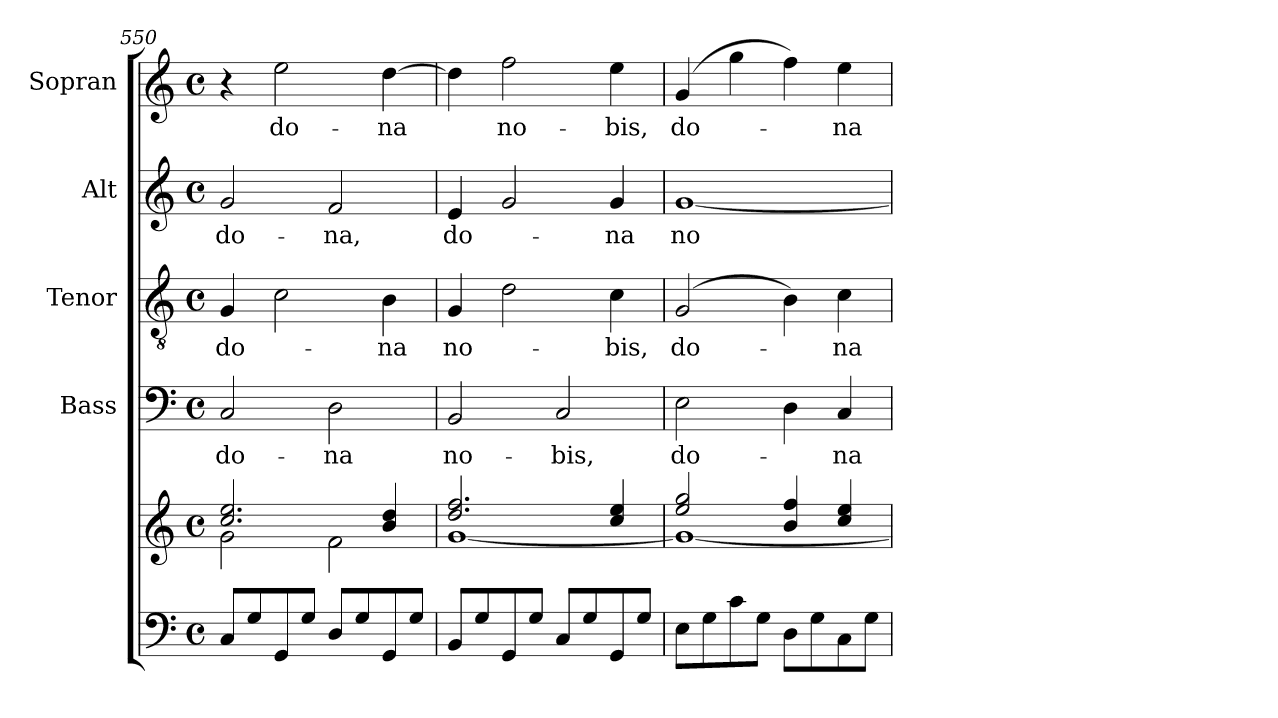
**kern	**kern	**kern	**text	**kern	**text	**kern	**text	**kern	**text
*part5	*part5	*part4	*part4	*part3	*part3	*part2	*part2	*part1	*part1
*staff6	*staff5	*staff4	*staff4	*staff3	*staff3	*staff2	*staff2	*staff1	*staff1
*	*	*I"Bass	*	*I"Tenor	*	*I"Alt	*	*I"Sopran	*
*	*	*I'B.	*	*I'T.	*	*I'A.	*	*I'S.	*
*clefF4	*clefG2	*clefF4	*	*clefGv2	*	*clefG2	*	*clefG2	*
*k[]	*k[]	*k[]	*	*k[]	*	*k[]	*	*k[]	*
*C:	*C:	*C:	*	*C:	*	*C:	*	*C:	*
*M4/4	*M4/4	*M4/4	*	*M4/4	*	*M4/4	*	*M4/4	*
*met(c)	*met(c)	*met(c)	*	*met(c)	*	*met(c)	*	*met(c)	*
=550	=550	=550	=550	=550	=550	=550	=550	=550	=550
*	*^	*	*	*	*	*	*	*	*
!	!	!	!	!LO:LY:b	!	!LO:LY:b	!	!LO:LY:b	!	!
8C/L	2.cc/ 2.ee/	2g\	2C/	do-	4G/	do-	2g/	do-	4r	.
8G/	.	.	.	.	.	.	.	.	.	.
!	!	!	!	!	!	!	!	!	!	!LO:LY:b
8GG/	.	.	.	.	2c\	.	.	.	2ee\	do-
8G/J	.	.	.	.	.	.	.	.	.	.
!	!	!	!	!LO:LY:b	!	!	!	!LO:LY:b	!	!
8D/L	.	2f\	2D\	-na	.	.	2f/	-na,	.	.
8G/	.	.	.	.	.	.	.	.	.	.
!	!	!	!	!	!	!LO:LY:b	!	!	!	!LO:LY:b
8GG/	4b/ 4dd/	.	.	.	4B\	-na	.	.	[4dd\	-na
8G/J	.	.	.	.	.	.	.	.	.	.
=551	=551	=551	=551	=551	=551	=551	=551	=551	=551	=551
!	!	!	!	!LO:LY:b	!	!LO:LY:b	!	!LO:LY:b	!	!
8BB/L	2.dd/ 2.ff/	[<1g	2BB/	no-	4G/	no-	4e/	do-	4dd\]	.
8G/	.	.	.	.	.	.	.	.	.	.
!	!	!	!	!	!	!	!	!	!	!LO:LY:b
8GG/	.	.	.	.	2d\	.	2g/	.	2ff\	no-
8G/J	.	.	.	.	.	.	.	.	.	.
!	!	!	!	!LO:LY:b	!	!	!	!	!	!
8C/L	.	.	2C/	-bis,	.	.	.	.	.	.
8G/	.	.	.	.	.	.	.	.	.	.
!	!	!	!	!	!	!LO:LY:b	!	!LO:LY:b	!	!LO:LY:b
8GG/	4cc/ 4ee/	.	.	.	4c\	-bis,	4g/	-na	4ee\	-bis,
8G/J	.	.	.	.	.	.	.	.	.	.
=552	=552	=552	=552	=552	=552	=552	=552	=552	=552	=552
!	!	!	!	!LO:LY:b	!	!LO:LY:b	!	!LO:LY:b	!	!LO:LY:b
8E\L	2ee/ 2gg/	1g_	2E\	do-	(2G/	do-	[1g	no-	(4g/	do-
8G\	.	.	.	.	.	.	.	.	.	.
8c\	.	.	.	.	.	.	.	.	4gg\	.
8G\J	.	.	.	.	.	.	.	.	.	.
8D\L	4b/ 4ff/	.	4D\	.	4B\)	.	.	.	4ff\)	.
8G\	.	.	.	.	.	.	.	.	.	.
!	!	!	!	!LO:LY:b	!	!LO:LY:b	!	!	!	!LO:LY:b
8C\	4cc/ 4ee/	.	4C/	-na	4c\	-na	.	.	4ee\	-na
8G\J	.	.	.	.	.	.	.	.	.	.
*	*v	*v	*	*	*	*	*	*	*	*
=	=	=	=	=	=	=	=	=	=
*-	*-	*-	*-	*-	*-	*-	*-	*-	*-
